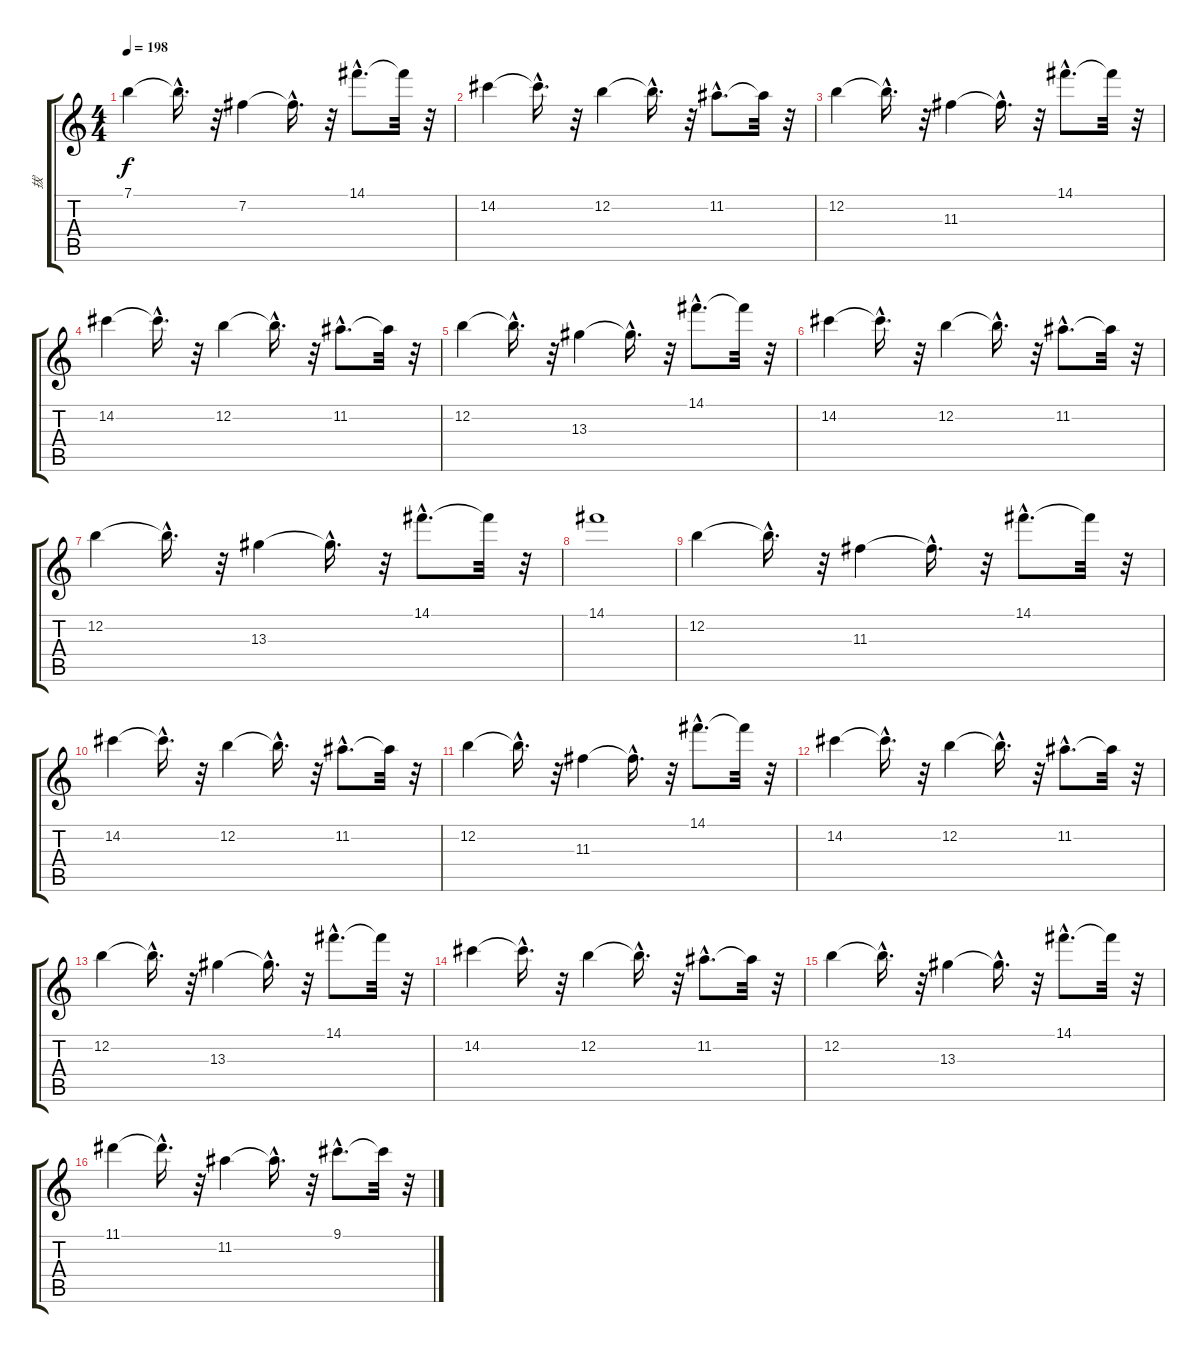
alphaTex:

\track ("拔" "拔") {instrument distortionguitar}
\staff {score tabs}
\tuning (E4 B3 G3 D3 A2 E2) {hide}
\ts (4 4)
\tempo 198
\clef g2
\ks c
7.1.4{dy f} 7.1{hac t}.16{d} r.32 7.2.4 7.2{hac t}.16{d} r.32 14.1{hac}.8{d} 14.1{t}.32 r.32 |
14.2.4 14.2{hac t}.16{d} r.32 12.2.4 12.2{hac t}.16{d} r.32 11.2{hac}.8{d} 11.2{t}.32 r.32 |
12.2.4 12.2{hac t}.16{d} r.32 11.3.4 11.3{hac t}.16{d} r.32 14.1{hac}.8{d} 14.1{t}.32 r.32 |
14.2.4 14.2{hac t}.16{d} r.32 12.2.4 12.2{hac t}.16{d} r.32 11.2{hac}.8{d} 11.2{t}.32 r.32 |
12.2.4 12.2{hac t}.16{d} r.32 13.3.4 13.3{hac t}.16{d} r.32 14.1{hac}.8{d} 14.1{t}.32 r.32 |
14.2.4 14.2{hac t}.16{d} r.32 12.2.4 12.2{hac t}.16{d} r.32 11.2{hac}.8{d} 11.2{t}.32 r.32 |
12.2.4 12.2{hac t}.16{d} r.32 13.3.4 13.3{hac t}.16{d} r.32 14.1{hac}.8{d} 14.1{t}.32 r.32 |
14.1.1 |
12.2.4 12.2{hac t}.16{d} r.32 11.3.4 11.3{hac t}.16{d} r.32 14.1{hac}.8{d} 14.1{t}.32 r.32 |
14.2.4 14.2{hac t}.16{d} r.32 12.2.4 12.2{hac t}.16{d} r.32 11.2{hac}.8{d} 11.2{t}.32 r.32 |
12.2.4 12.2{hac t}.16{d} r.32 11.3.4 11.3{hac t}.16{d} r.32 14.1{hac}.8{d} 14.1{t}.32 r.32 |
14.2.4 14.2{hac t}.16{d} r.32 12.2.4 12.2{hac t}.16{d} r.32 11.2{hac}.8{d} 11.2{t}.32 r.32 |
12.2.4 12.2{hac t}.16{d} r.32 13.3.4 13.3{hac t}.16{d} r.32 14.1{hac}.8{d} 14.1{t}.32 r.32 |
14.2.4 14.2{hac t}.16{d} r.32 12.2.4 12.2{hac t}.16{d} r.32 11.2{hac}.8{d} 11.2{t}.32 r.32 |
12.2.4 12.2{hac t}.16{d} r.32 13.3.4 13.3{hac t}.16{d} r.32 14.1{hac}.8{d} 14.1{t}.32 r.32 |
11.1.4 11.1{hac t}.16{d} r.32 11.2.4 11.2{hac t}.16{d} r.32 9.1{hac}.8{d} 9.1{t}.32 r.32
